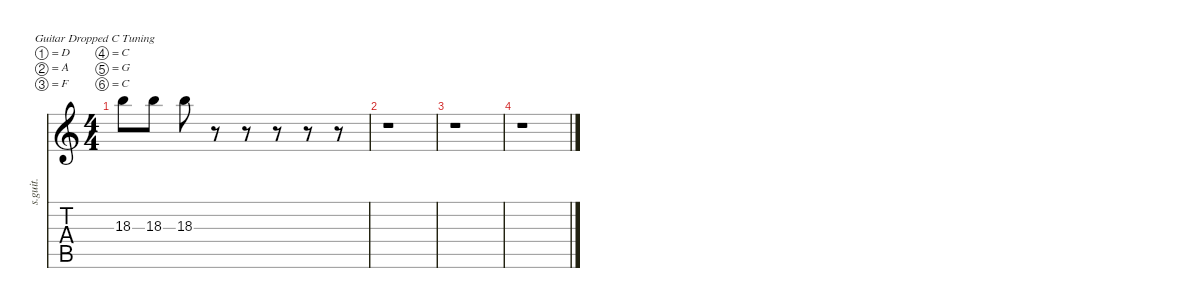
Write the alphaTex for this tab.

\defaultSystemsLayout 4
\hideDynamics
\bracketExtendMode nobrackets
\track ("Add Guitar" "s.guit.") {instrument electricguitarjazz}
\staff {score tabs}
\tuning (D4 A3 F3 C3 G2 C2)
\ts (4 4)
\tempo (170 hide)
\clef g2
\ks c
18.3.8{lyrics (0 "") lyrics (1 "") lyrics (2 "") lyrics (3 "") lyrics (4 "") dy fff} 18.3.8{lyrics (0 "") lyrics (1 "") lyrics (2 "") lyrics (3 "") lyrics (4 "")} 18.3.8{lyrics (0 "") lyrics (1 "") lyrics (2 "") lyrics (3 "") lyrics (4 "")} r.8 r.8 r.8 r.8 r.8 |
r.1 |
r.1 |
r.1
